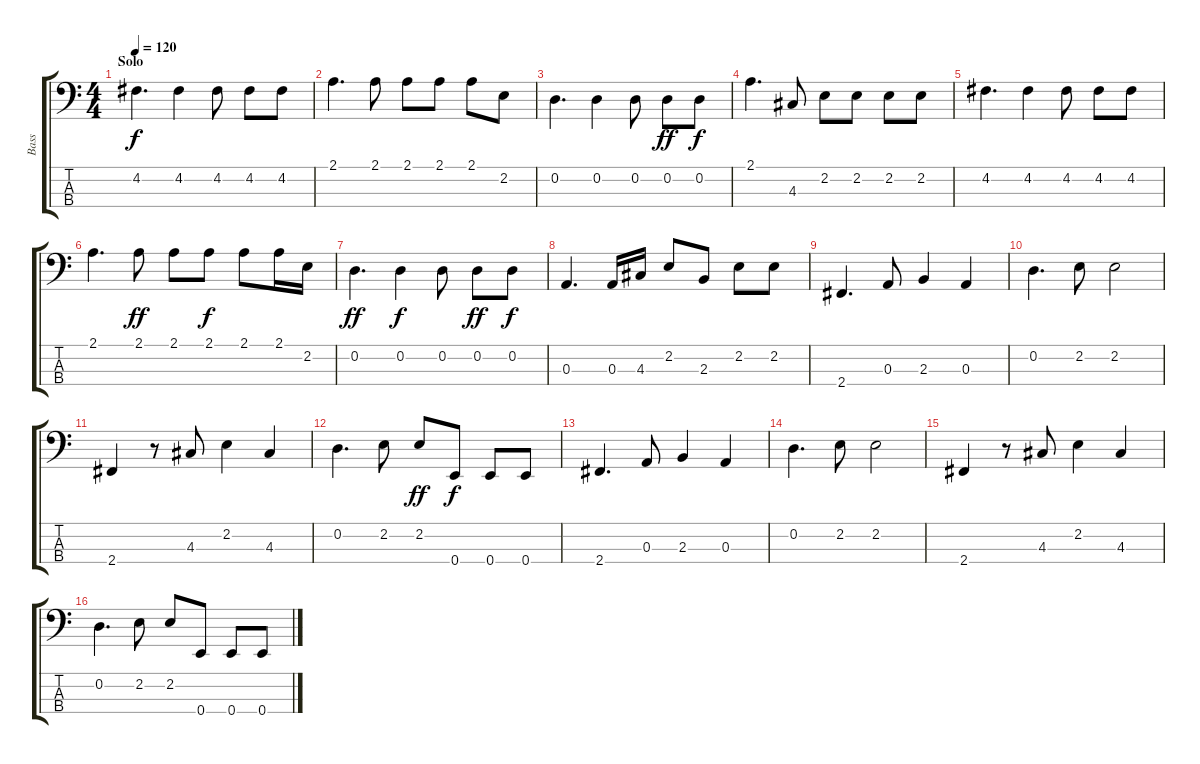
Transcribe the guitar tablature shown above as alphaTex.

\track ("Bass" "Bass") {instrument electricbassfinger}
\staff {score tabs}
\tuning (G2 D2 A1 E1) {hide}
\ts (4 4)
\section ("" "Solo")
\tempo 120
\clef f4
\ks c
4.2.4{d dy f} 4.2.4 4.2.8 4.2.8 4.2.8 |
2.1.4{d} 2.1.8 2.1.8 2.1.8 2.1.8 2.2.8 |
0.2.4{d} 0.2.4 0.2.8 0.2.8{dy ff} 0.2.8{dy f} |
2.1.4{d} 4.3.8 2.2.8 2.2.8 2.2.8 2.2.8 |
4.2.4{d} 4.2.4 4.2.8 4.2.8 4.2.8 |
2.1.4{d} 2.1.8{dy ff} 2.1.8 2.1.8{dy f} 2.1.8 2.1.16 2.2.16 |
0.2.4{d dy ff} 0.2.4{dy f} 0.2.8 0.2.8{dy ff} 0.2.8{dy f} |
0.3.4{d} 0.3.16 4.3.16 2.2.8 2.3.8 2.2.8 2.2.8 |
2.4.4{d} 0.3.8 2.3.4 0.3.4 |
0.2.4{d} 2.2.8 2.2.2 |
2.4.4 r.8 4.3.8 2.2.4 4.3.4 |
0.2.4{d} 2.2.8 2.2.8{dy ff} 0.4.8{dy f} 0.4.8 0.4.8 |
2.4.4{d} 0.3.8 2.3.4 0.3.4 |
0.2.4{d} 2.2.8 2.2.2 |
2.4.4 r.8 4.3.8 2.2.4 4.3.4 |
0.2.4{d} 2.2.8 2.2.8 0.4.8 0.4.8 0.4.8
